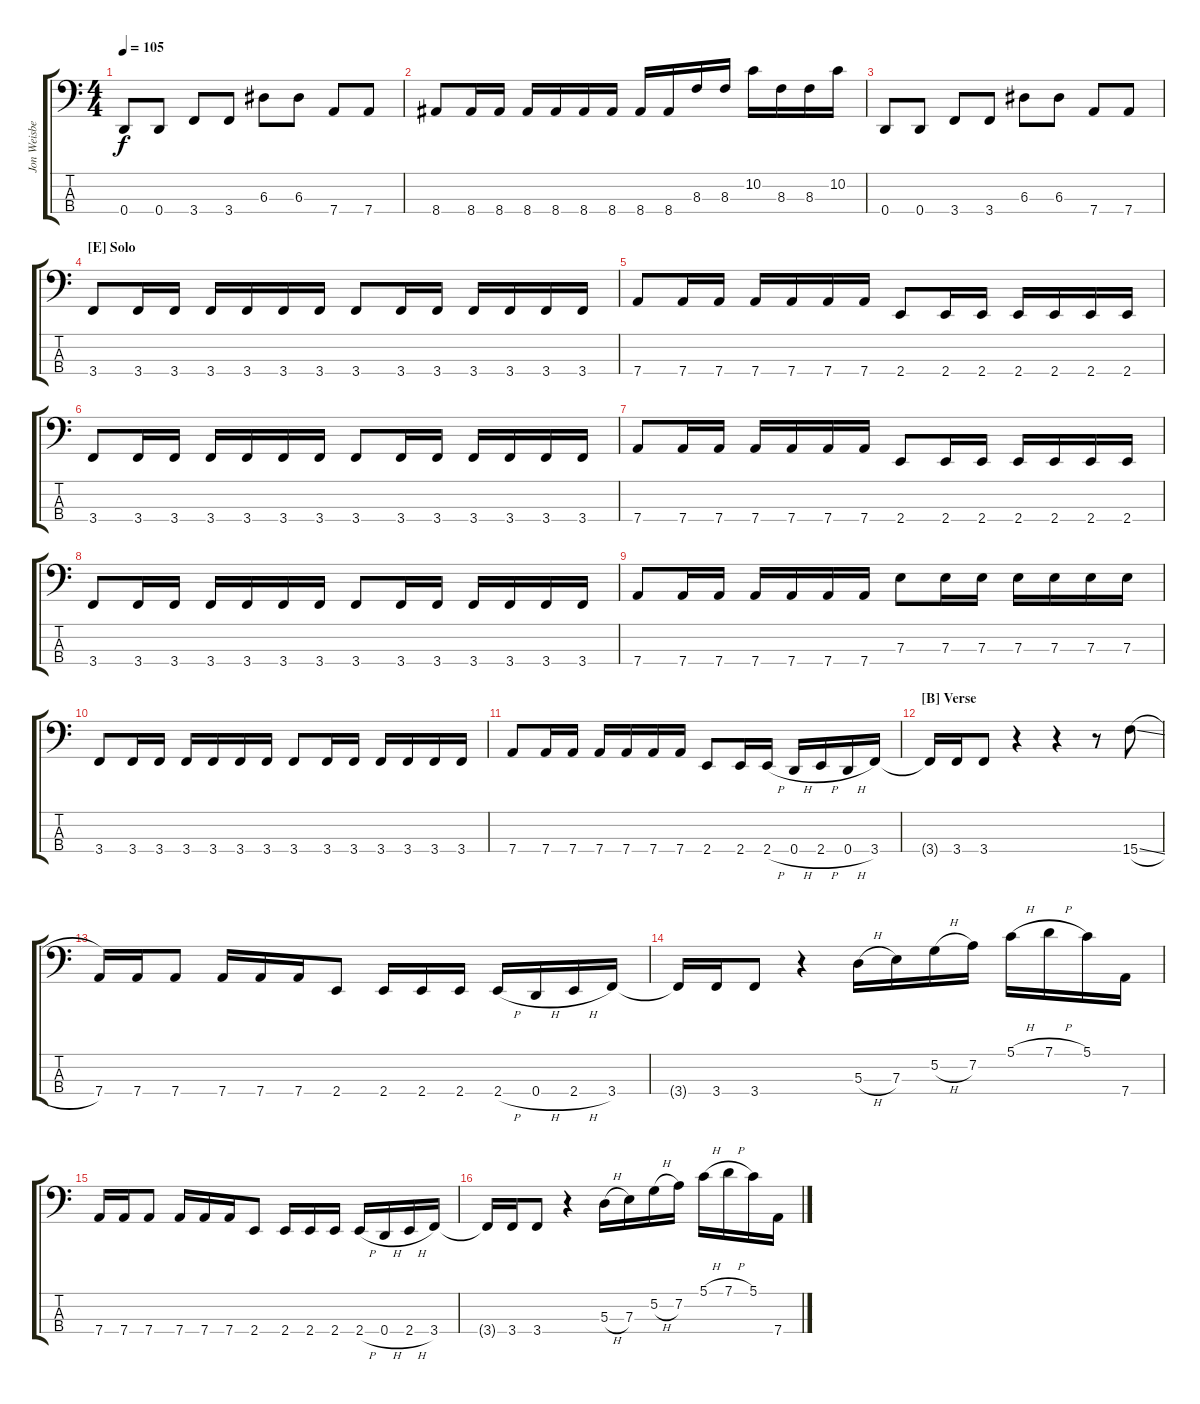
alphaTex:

\track ("Jon Weisberg" "Jon Weisbe") {instrument electricbasspick}
\staff {score tabs}
\tuning (G2 D2 A1 D1) {hide}
\ts (4 4)
\tempo 105
\clef f4
\ks c
0.4.8{dy f} 0.4.8 3.4.8 3.4.8 6.3.8 6.3.8 7.4.8 7.4.8 |
8.4.8 8.4.16 8.4.16 8.4.16 8.4.16 8.4.16 8.4.16 8.4.16 8.4.16 8.3.16 8.3.16 10.2.16 8.3.16 8.3.16 10.2.16 |
0.4.8 0.4.8 3.4.8 3.4.8 6.3.8 6.3.8 7.4.8 7.4.8 |
\section ("" "[E] Solo")
3.4.8 3.4.16 3.4.16 3.4.16 3.4.16 3.4.16 3.4.16 3.4.8 3.4.16 3.4.16 3.4.16 3.4.16 3.4.16 3.4.16 |
7.4.8 7.4.16 7.4.16 7.4.16 7.4.16 7.4.16 7.4.16 2.4.8 2.4.16 2.4.16 2.4.16 2.4.16 2.4.16 2.4.16 |
3.4.8 3.4.16 3.4.16 3.4.16 3.4.16 3.4.16 3.4.16 3.4.8 3.4.16 3.4.16 3.4.16 3.4.16 3.4.16 3.4.16 |
7.4.8 7.4.16 7.4.16 7.4.16 7.4.16 7.4.16 7.4.16 2.4.8 2.4.16 2.4.16 2.4.16 2.4.16 2.4.16 2.4.16 |
3.4.8 3.4.16 3.4.16 3.4.16 3.4.16 3.4.16 3.4.16 3.4.8 3.4.16 3.4.16 3.4.16 3.4.16 3.4.16 3.4.16 |
7.4.8 7.4.16 7.4.16 7.4.16 7.4.16 7.4.16 7.4.16 7.3.8 7.3.16 7.3.16 7.3.16 7.3.16 7.3.16 7.3.16 |
3.4.8 3.4.16 3.4.16 3.4.16 3.4.16 3.4.16 3.4.16 3.4.8 3.4.16 3.4.16 3.4.16 3.4.16 3.4.16 3.4.16 |
7.4.8 7.4.16 7.4.16 7.4.16 7.4.16 7.4.16 7.4.16 2.4.8 2.4.16 2.4{h}.16 0.4{h}.16 2.4{h}.16 0.4{h}.16 3.4.16 |
\section ("" "[B] Verse")
3.4{t}.16 3.4.16 3.4.8 r.4 r.4 r.8 15.4{sl}.8 |
7.4.16 7.4.16 7.4.8 7.4.16 7.4.16 7.4.16 2.4.8 2.4.16 2.4.16 2.4.16 2.4{h}.16 0.4{h}.16 2.4{h}.16 3.4.16 |
3.4{t}.16 3.4.16 3.4.8 r.4 5.3{h}.16 7.3.16 5.2{h}.16 7.2.16 5.1{h}.16 7.1{h}.16 5.1.16 7.4.16 |
7.4.16 7.4.16 7.4.8 7.4.16 7.4.16 7.4.16 2.4.8 2.4.16 2.4.16 2.4.16 2.4{h}.16 0.4{h}.16 2.4{h}.16 3.4.16 |
3.4{t}.16 3.4.16 3.4.8 r.4 5.3{h}.16 7.3.16 5.2{h}.16 7.2.16 5.1{h}.16 7.1{h}.16 5.1.16 7.4.16
